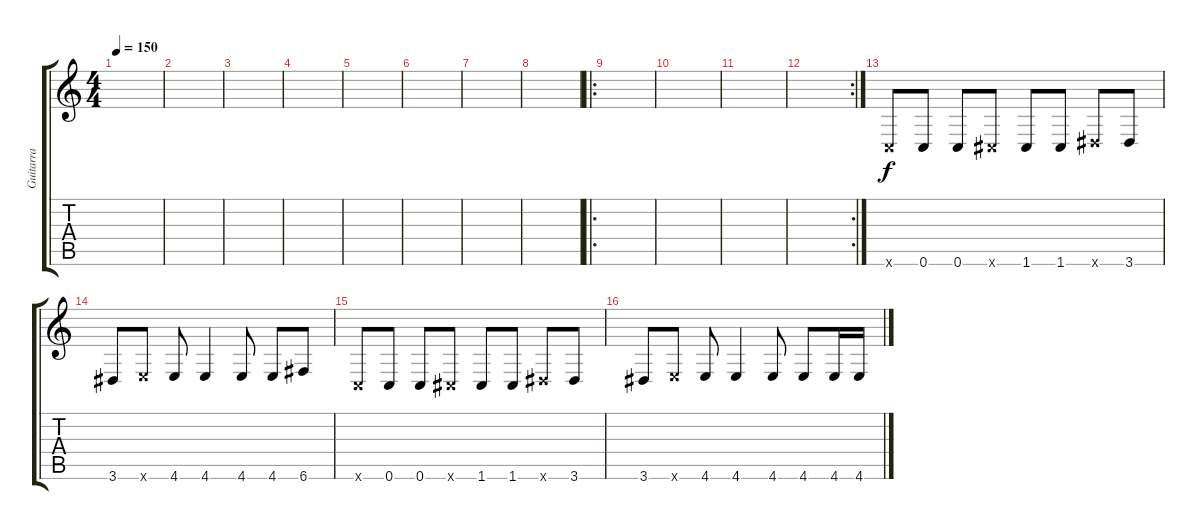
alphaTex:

\track ("Guitarra" "Guitarra") {instrument distortionguitar}
\staff {score tabs}
\tuning (D4 A3 F3 C3 G2 C2) {hide}
\ts (4 4)
\tempo 150
\clef g2
\ks c
|
|
|
|
|
|
|
|
\ro
|
|
|
\rc 2
|
0.6{x}.8 0.6.8 0.6.8 1.6{x}.8 1.6.8 1.6.8 3.6{x}.8 3.6.8 |
3.6.8 4.6{x}.8 4.6.8 4.6.4 4.6.8 4.6.8 6.6.8 |
0.6{x}.8 0.6.8 0.6.8 1.6{x}.8 1.6.8 1.6.8 3.6{x}.8 3.6.8 |
3.6.8 4.6{x}.8 4.6.8 4.6.4 4.6.8 4.6.8 4.6.16 4.6.16
